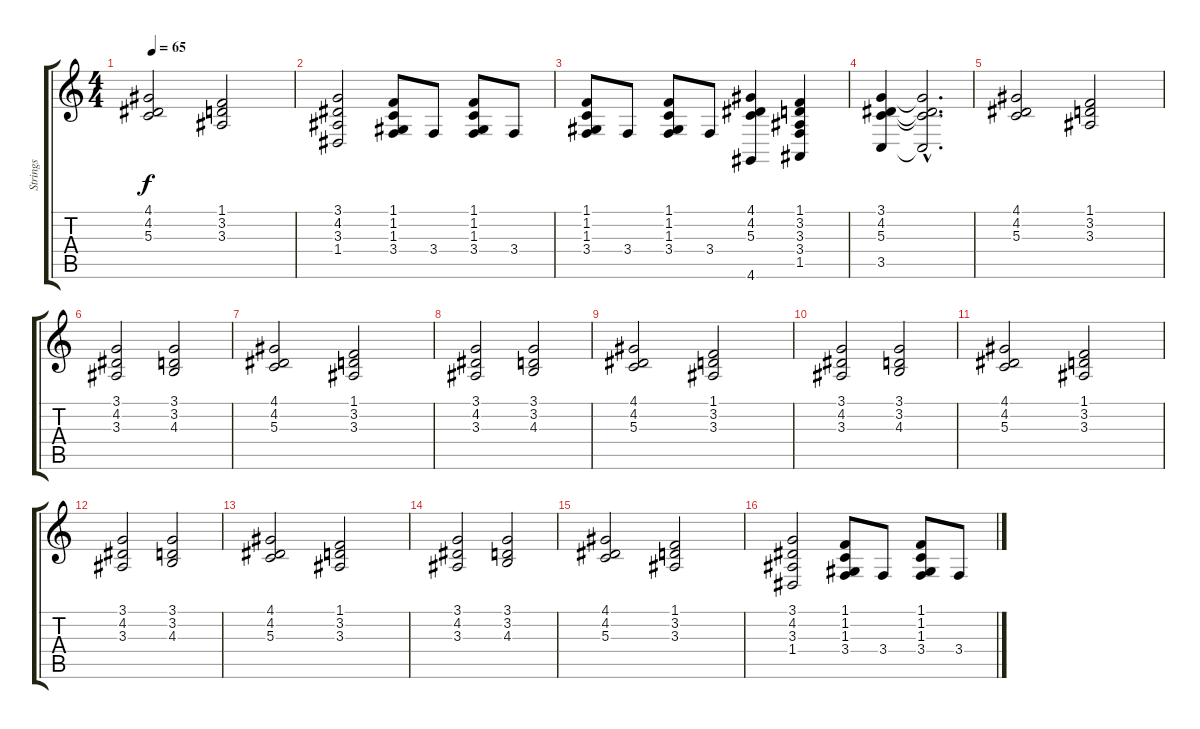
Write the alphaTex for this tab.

\track ("Strings" "Strings") {instrument stringensemble1}
\staff {score tabs}
\tuning (E4 B3 G3 D3 A2 E2) {hide}
\ts (4 4)
\tempo 65
\clef g2
\ks c
(4.1 4.2 5.3).2{dy f} (1.1 3.2 3.3).2 |
(3.1 4.2 3.3 1.4).2 (1.1 1.2 1.3 3.4).8 3.4.8 (1.1 1.2 1.3 3.4).8 3.4.8 |
(1.1 1.2 1.3 3.4).8 3.4.8 (1.1 1.2 1.3 3.4).8 3.4.8 (4.1 4.2 5.3 4.6).4 (1.1 3.2 3.3 3.4 1.5).4 |
(3.1 4.2 5.3 3.5).4{volume 9} (3.1{hac t} 4.2{hac t} 5.3{hac t} 3.5{hac t}).2{d} |
(4.1 4.2 5.3).2 (1.1 3.2 3.3).2 |
(3.1 4.2 3.3).2 (3.1 3.2 4.3).2 |
(4.1 4.2 5.3).2 (1.1 3.2 3.3).2 |
(3.1 4.2 3.3).2 (3.1 3.2 4.3).2 |
(4.1 4.2 5.3).2 (1.1 3.2 3.3).2 |
(3.1 4.2 3.3).2 (3.1 3.2 4.3).2 |
(4.1 4.2 5.3).2 (1.1 3.2 3.3).2 |
(3.1 4.2 3.3).2 (3.1 3.2 4.3).2 |
(4.1 4.2 5.3).2 (1.1 3.2 3.3).2 |
(3.1 4.2 3.3).2 (3.1 3.2 4.3).2 |
(4.1 4.2 5.3).2 (1.1 3.2 3.3).2 |
(3.1 4.2 3.3 1.4).2 (1.1 1.2 1.3 3.4).8 3.4.8 (1.1 1.2 1.3 3.4).8 3.4.8
